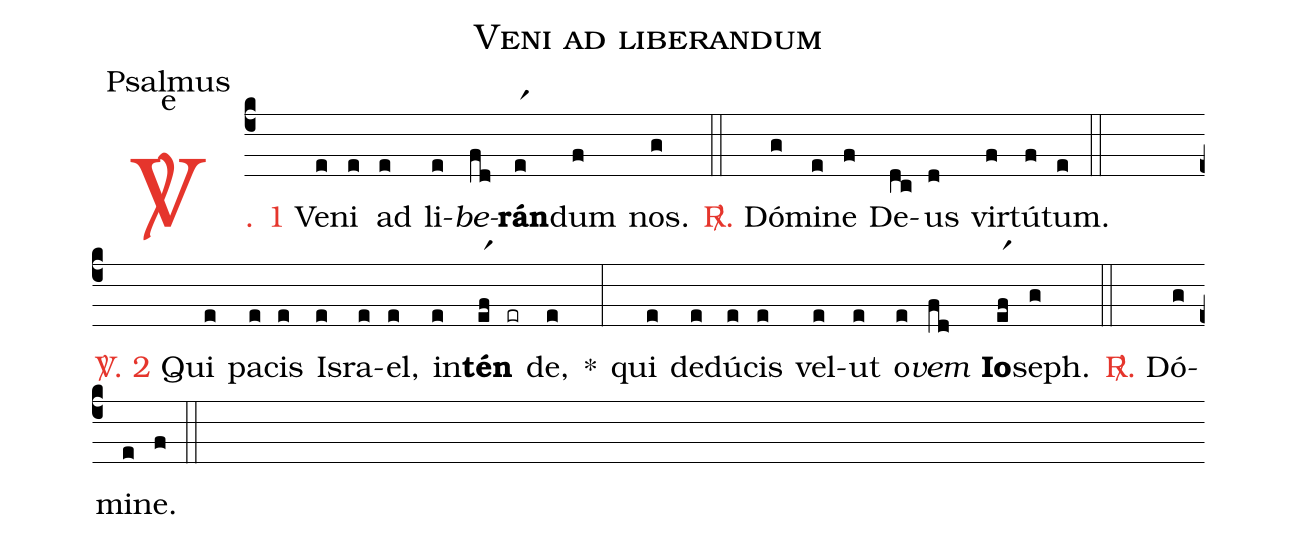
name:Veni ad liberandum;
office-part:Psalmus;
mode:e;
%%
(c4) <c><sp>V/</sp>. 1</c> Ve(e)ni(e) ad(e) li(e)<i>be</i>(fd)<b>rán</b>(er1)dum(f) nos.(g) (::) <c><sp>R/</sp>.</c> Dó(g)mi(e)ne(f) De(dc)us(d) vir(f)tú(f)tum.(e) (::Z)
<c><sp>V/</sp>. 2</c> Qui(e) pa(e)cis(e) I(e)sra(e)el,(e) in(e)<b>tén</b>(efr1)(er)de,(e) *(:) qui(e) de(e)dú(e)cis(e) vel(e)ut(e) o(e)<i>vem</i>(fd) <b>Io</b>(efr1)seph.(g) (::) <c><sp>R/</sp>.</c> Dó(g)mi(e)ne.(f) (::)
